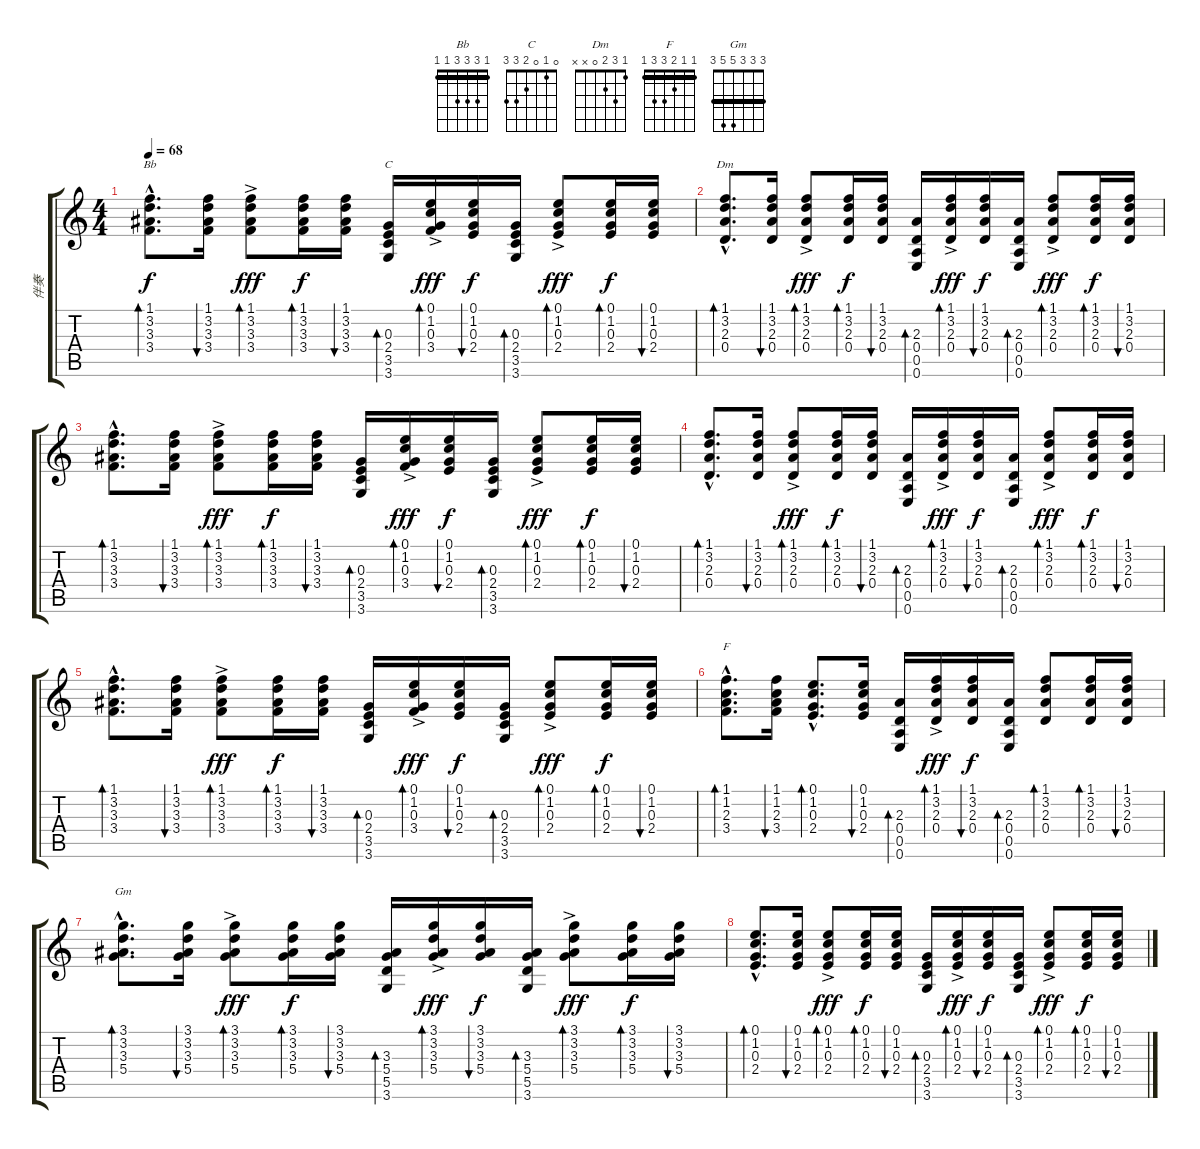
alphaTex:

\track ("伴奏" "伴奏") {instrument acousticguitarsteel}
\staff {score tabs}
\tuning (E4 B3 G3 D3 A2 E2) {hide}
\chord ("Bb" 1 3 3 3 1 1) {barre 1}
\chord ("C" 0 1 0 2 3 3)
\chord ("Dm" 1 3 2 0 x x)
\chord ("F" 1 1 2 3 3 1) {barre 1}
\chord ("Gm" 3 3 3 5 5 3) {barre 3}
\ts (4 4)
\tempo 68
\clef g2
\ks c
(1.1{hac} 3.2{hac} 3.3{hac} 3.4{hac}).8{d bd 30 ch "Bb" dy f} (1.1 3.2 3.3 3.4).16{bu 30} (1.1{ac} 3.2{ac} 3.3{ac} 3.4{ac}).8{bd 30 dy fff} (1.1 3.2 3.3 3.4).16{bd 30 dy f} (1.1 3.2 3.3 3.4).16{bu 30} (0.3 2.4 3.5 3.6).16{bd 30 ch "C"} (0.1{ac} 1.2{ac} 0.3{ac} 3.4{ac}).16{bd 30 dy fff} (0.1 1.2 0.3 2.4).16{bu 30 dy f} (0.3 2.4 3.5 3.6).16{bd 30} (0.1{ac} 1.2{ac} 0.3{ac} 2.4{ac}).8{bd 30 dy fff} (0.1 1.2 0.3 2.4).16{bd 30 dy f} (0.1 1.2 0.3 2.4).16{bu 30} |
(1.1{hac} 3.2{hac} 2.3{hac} 0.4{hac}).8{d bd 30 ch "Dm"} (1.1 3.2 2.3 0.4).16{bu 30} (1.1{ac} 3.2{ac} 2.3{ac} 0.4{ac}).8{bd 30 dy fff} (1.1 3.2 2.3 0.4).16{bd 30 dy f} (1.1 3.2 2.3 0.4).16{bu 30} (2.3 0.4 0.5 0.6).16{bd 30} (1.1{ac} 3.2{ac} 2.3{ac} 0.4{ac}).16{bd 30 dy fff} (1.1 3.2 2.3 0.4).16{bu 30 dy f} (2.3 0.4 0.5 0.6).16{bd 30} (1.1{ac} 3.2{ac} 2.3{ac} 0.4{ac}).8{bd 30 dy fff} (1.1 3.2 2.3 0.4).16{bd 30 dy f} (1.1 3.2 2.3 0.4).16{bu 30} |
(1.1{hac} 3.2{hac} 3.3{hac} 3.4{hac}).8{d bd 30} (1.1 3.2 3.3 3.4).16{bu 30} (1.1{ac} 3.2{ac} 3.3{ac} 3.4{ac}).8{bd 30 dy fff} (1.1 3.2 3.3 3.4).16{bd 30 dy f} (1.1 3.2 3.3 3.4).16{bu 30} (0.3 2.4 3.5 3.6).16{bd 30} (0.1{ac} 1.2{ac} 0.3{ac} 3.4{ac}).16{bd 30 dy fff} (0.1 1.2 0.3 2.4).16{bu 30 dy f} (0.3 2.4 3.5 3.6).16{bd 30} (0.1{ac} 1.2{ac} 0.3{ac} 2.4{ac}).8{bd 30 dy fff} (0.1 1.2 0.3 2.4).16{bd 30 dy f} (0.1 1.2 0.3 2.4).16{bu 30} |
(1.1{hac} 3.2{hac} 2.3{hac} 0.4{hac}).8{d bd 30} (1.1 3.2 2.3 0.4).16{bu 30} (1.1{ac} 3.2{ac} 2.3{ac} 0.4{ac}).8{bd 30 dy fff} (1.1 3.2 2.3 0.4).16{bd 30 dy f} (1.1 3.2 2.3 0.4).16{bu 30} (2.3 0.4 0.5 0.6).16{bd 30} (1.1{ac} 3.2{ac} 2.3{ac} 0.4{ac}).16{bd 30 dy fff} (1.1 3.2 2.3 0.4).16{bu 30 dy f} (2.3 0.4 0.5 0.6).16{bd 30} (1.1{ac} 3.2{ac} 2.3{ac} 0.4{ac}).8{bd 30 dy fff} (1.1 3.2 2.3 0.4).16{bd 30 dy f} (1.1 3.2 2.3 0.4).16{bu 30} |
(1.1{hac} 3.2{hac} 3.3{hac} 3.4{hac}).8{d bd 30} (1.1 3.2 3.3 3.4).16{bu 30} (1.1{ac} 3.2{ac} 3.3{ac} 3.4{ac}).8{bd 30 dy fff} (1.1 3.2 3.3 3.4).16{bd 30 dy f} (1.1 3.2 3.3 3.4).16{bu 30} (0.3 2.4 3.5 3.6).16{bd 30} (0.1{ac} 1.2{ac} 0.3{ac} 3.4{ac}).16{bd 30 dy fff} (0.1 1.2 0.3 2.4).16{bu 30 dy f} (0.3 2.4 3.5 3.6).16{bd 30} (0.1{ac} 1.2{ac} 0.3{ac} 2.4{ac}).8{bd 30 dy fff} (0.1 1.2 0.3 2.4).16{bd 30 dy f} (0.1 1.2 0.3 2.4).16{bu 30} |
(1.1{hac} 1.2{hac} 2.3{hac} 3.4{hac}).8{d bd 30 ch "F"} (1.1 1.2 2.3 3.4).16{bu 30} (0.1{hac} 1.2{hac} 0.3{hac} 2.4{hac}).8{d bd 30} (0.1 1.2 0.3 2.4).16{bu 30} (2.3 0.4 0.5 0.6).16{bd 30} (1.1{ac} 3.2{ac} 2.3{ac} 0.4{ac}).16{bd 30 dy fff} (1.1 3.2 2.3 0.4).16{bu 30 dy f} (2.3 0.4 0.5 0.6).16{bd 30} (1.1 3.2 2.3 0.4).8{bd 30} (1.1 3.2 2.3 0.4).16{bd 30} (1.1 3.2 2.3 0.4).16{bu 30} |
(3.1{hac} 3.2{hac} 3.3{hac} 5.4{hac}).8{d bd 30 ch "Gm"} (3.1 3.2 3.3 5.4).16{bu 30} (3.1{ac} 3.2{ac} 3.3{ac} 5.4{ac}).8{bd 30 dy fff} (3.1 3.2 3.3 5.4).16{bd 30 dy f} (3.1 3.2 3.3 5.4).16{bu 30} (3.3 5.4 5.5 3.6).16{bd 30} (3.1{ac} 3.2{ac} 3.3{ac} 5.4{ac}).16{bd 30 dy fff} (3.1 3.2 3.3 5.4).16{bu 30 dy f} (3.3 5.4 5.5 3.6).16{bd 30} (3.1{ac} 3.2{ac} 3.3{ac} 5.4{ac}).8{bd 30 dy fff} (3.1 3.2 3.3 5.4).16{bd 30 dy f} (3.1 3.2 3.3 5.4).16{bu 30} |
(0.1{hac} 1.2{hac} 0.3{hac} 2.4{hac}).8{d bd 30} (0.1 1.2 0.3 2.4).16{bu 30} (0.1{ac} 1.2{ac} 0.3{ac} 2.4{ac}).8{bd 30 dy fff} (0.1 1.2 0.3 2.4).16{bd 30 dy f} (0.1 1.2 0.3 2.4).16{bu 30} (0.3 2.4 3.5 3.6).16{bd 30} (0.1{ac} 1.2{ac} 0.3{ac} 2.4{ac}).16{bd 30 dy fff} (0.1 1.2 0.3 2.4).16{bu 30 dy f} (0.3 2.4 3.5 3.6).16{bd 30} (0.1{ac} 1.2{ac} 0.3{ac} 2.4{ac}).8{bd 30 dy fff} (0.1 1.2 0.3 2.4).16{bd 30 dy f} (0.1 1.2 0.3 2.4).16{bu 30}
